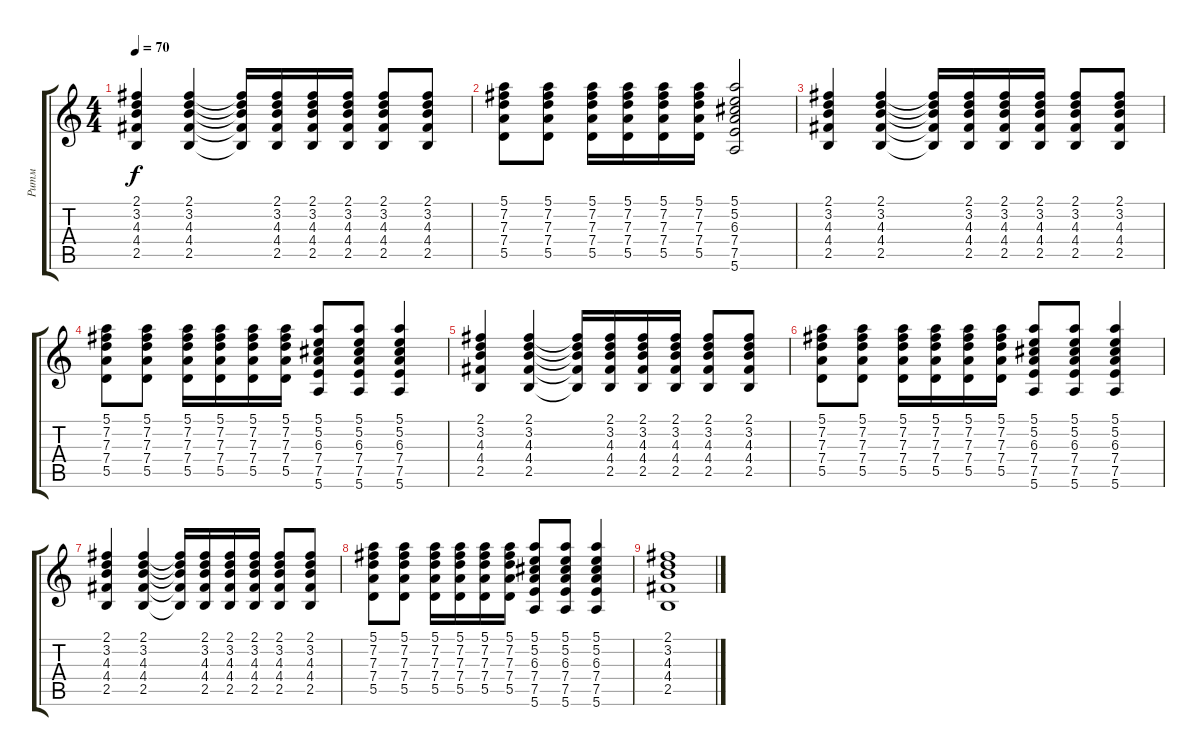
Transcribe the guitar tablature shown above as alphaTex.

\track ("Ритм" "Ритм") {instrument distortionguitar}
\staff {score tabs}
\tuning (E4 B3 G3 D3 A2 E2) {hide}
\ts (4 4)
\tempo 70
\clef g2
\ks c
(2.1 3.2 4.3 4.4 2.5).4{dy f} (2.1 3.2 4.3 4.4 2.5).4 (2.1{t} 3.2{t} 4.3{t} 4.4{t} 2.5{t}).16 (2.1 3.2 4.3 4.4 2.5).16 (2.1 3.2 4.3 4.4 2.5).16 (2.1 3.2 4.3 4.4 2.5).16 (2.1 3.2 4.3 4.4 2.5).8 (2.1 3.2 4.3 4.4 2.5).8 |
(5.1 7.2 7.3 7.4 5.5).8 (5.1 7.2 7.3 7.4 5.5).8 (5.1 7.2 7.3 7.4 5.5).16 (5.1 7.2 7.3 7.4 5.5).16 (5.1 7.2 7.3 7.4 5.5).16 (5.1 7.2 7.3 7.4 5.5).16 (5.1 5.2 6.3 7.4 7.5 5.6).2 |
(2.1 3.2 4.3 4.4 2.5).4 (2.1 3.2 4.3 4.4 2.5).4 (2.1{t} 3.2{t} 4.3{t} 4.4{t} 2.5{t}).16 (2.1 3.2 4.3 4.4 2.5).16 (2.1 3.2 4.3 4.4 2.5).16 (2.1 3.2 4.3 4.4 2.5).16 (2.1 3.2 4.3 4.4 2.5).8 (2.1 3.2 4.3 4.4 2.5).8 |
(5.1 7.2 7.3 7.4 5.5).8 (5.1 7.2 7.3 7.4 5.5).8 (5.1 7.2 7.3 7.4 5.5).16 (5.1 7.2 7.3 7.4 5.5).16 (5.1 7.2 7.3 7.4 5.5).16 (5.1 7.2 7.3 7.4 5.5).16 (5.1 5.2 6.3 7.4 7.5 5.6).8 (5.1 5.2 6.3 7.4 7.5 5.6).8 (5.1 5.2 6.3 7.4 7.5 5.6).4 |
(2.1 3.2 4.3 4.4 2.5).4 (2.1 3.2 4.3 4.4 2.5).4 (2.1{t} 3.2{t} 4.3{t} 4.4{t} 2.5{t}).16 (2.1 3.2 4.3 4.4 2.5).16 (2.1 3.2 4.3 4.4 2.5).16 (2.1 3.2 4.3 4.4 2.5).16 (2.1 3.2 4.3 4.4 2.5).8 (2.1 3.2 4.3 4.4 2.5).8 |
(5.1 7.2 7.3 7.4 5.5).8 (5.1 7.2 7.3 7.4 5.5).8 (5.1 7.2 7.3 7.4 5.5).16 (5.1 7.2 7.3 7.4 5.5).16 (5.1 7.2 7.3 7.4 5.5).16 (5.1 7.2 7.3 7.4 5.5).16 (5.1 5.2 6.3 7.4 7.5 5.6).8 (5.1 5.2 6.3 7.4 7.5 5.6).8 (5.1 5.2 6.3 7.4 7.5 5.6).4 |
(2.1 3.2 4.3 4.4 2.5).4 (2.1 3.2 4.3 4.4 2.5).4 (2.1{t} 3.2{t} 4.3{t} 4.4{t} 2.5{t}).16 (2.1 3.2 4.3 4.4 2.5).16 (2.1 3.2 4.3 4.4 2.5).16 (2.1 3.2 4.3 4.4 2.5).16 (2.1 3.2 4.3 4.4 2.5).8 (2.1 3.2 4.3 4.4 2.5).8 |
(5.1 7.2 7.3 7.4 5.5).8 (5.1 7.2 7.3 7.4 5.5).8 (5.1 7.2 7.3 7.4 5.5).16 (5.1 7.2 7.3 7.4 5.5).16 (5.1 7.2 7.3 7.4 5.5).16 (5.1 7.2 7.3 7.4 5.5).16 (5.1 5.2 6.3 7.4 7.5 5.6).8 (5.1 5.2 6.3 7.4 7.5 5.6).8 (5.1 5.2 6.3 7.4 7.5 5.6).4 |
(2.1 3.2 4.3 4.4 2.5).1
